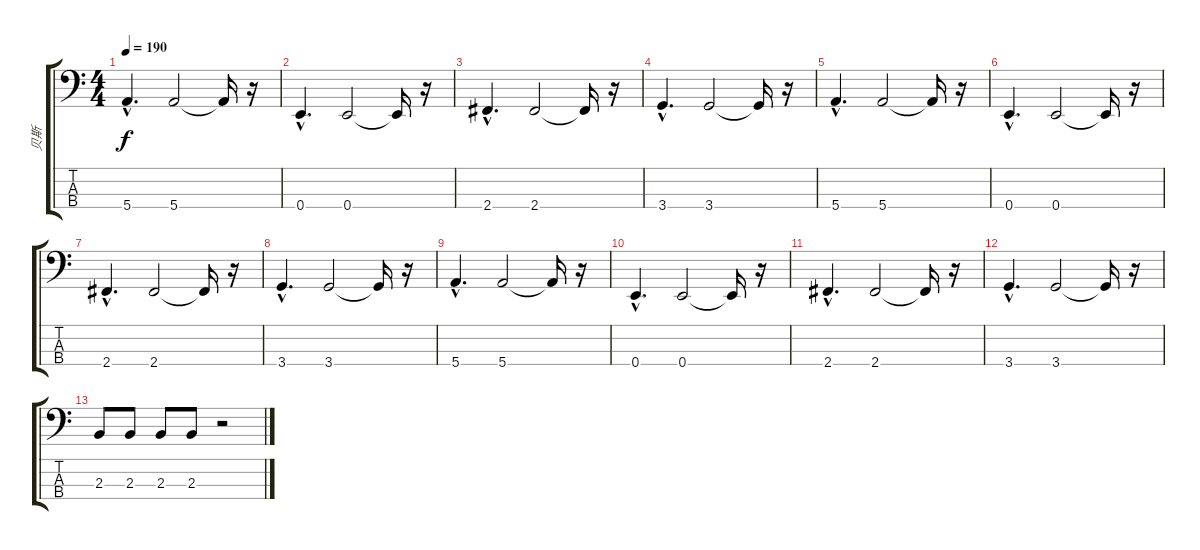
\track ("贝斯" "贝斯") {instrument electricbasspick}
\staff {score tabs}
\tuning (G2 D2 A1 E1) {hide}
\ts (4 4)
\tempo 190
\clef f4
\ks c
5.4{hac}.4{d dy f} 5.4.2 5.4{t}.16 r.16 |
0.4{hac}.4{d} 0.4.2 0.4{t}.16 r.16 |
2.4{hac}.4{d} 2.4.2 2.4{t}.16 r.16 |
3.4{hac}.4{d} 3.4.2 3.4{t}.16 r.16 |
5.4{hac}.4{d} 5.4.2 5.4{t}.16 r.16 |
0.4{hac}.4{d} 0.4.2 0.4{t}.16 r.16 |
2.4{hac}.4{d} 2.4.2 2.4{t}.16 r.16 |
3.4{hac}.4{d} 3.4.2 3.4{t}.16 r.16 |
5.4{hac}.4{d} 5.4.2 5.4{t}.16 r.16 |
0.4{hac}.4{d} 0.4.2 0.4{t}.16 r.16 |
2.4{hac}.4{d} 2.4.2 2.4{t}.16 r.16 |
3.4{hac}.4{d} 3.4.2 3.4{t}.16 r.16 |
2.3.8 2.3.8 2.3.8 2.3.8 r.2
